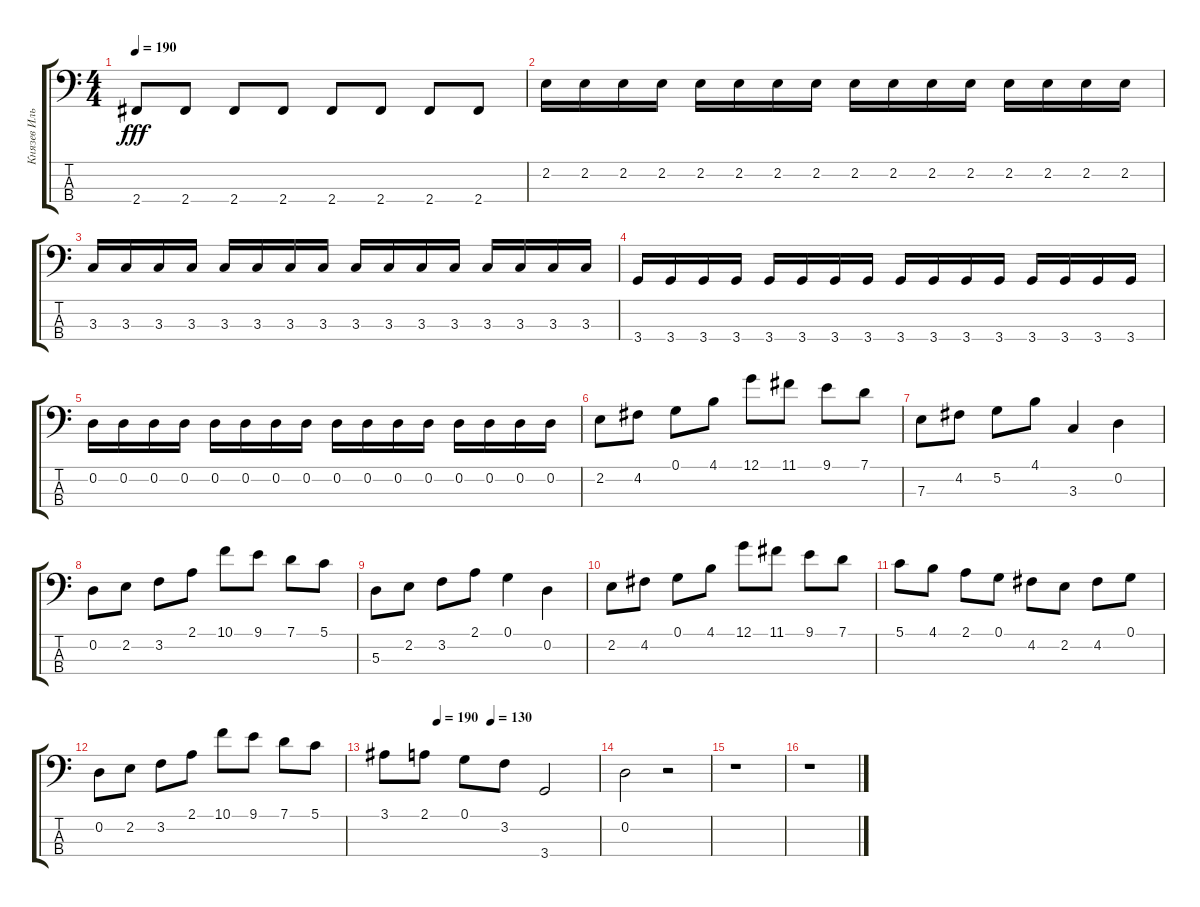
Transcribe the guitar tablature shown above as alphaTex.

\track ("Князев Илья" "Князев Иль") {instrument electricbasspick}
\staff {score tabs}
\tuning (G2 D2 A1 E1) {hide}
\ts (4 4)
\tempo 190
\clef f4
\ks c
2.4.8{dy fff} 2.4.8 2.4.8 2.4.8 2.4.8 2.4.8 2.4.8 2.4.8 |
2.2.16 2.2.16 2.2.16 2.2.16 2.2.16 2.2.16 2.2.16 2.2.16 2.2.16 2.2.16 2.2.16 2.2.16 2.2.16 2.2.16 2.2.16 2.2.16 |
3.3.16 3.3.16 3.3.16 3.3.16 3.3.16 3.3.16 3.3.16 3.3.16 3.3.16 3.3.16 3.3.16 3.3.16 3.3.16 3.3.16 3.3.16 3.3.16 |
3.4.16 3.4.16 3.4.16 3.4.16 3.4.16 3.4.16 3.4.16 3.4.16 3.4.16 3.4.16 3.4.16 3.4.16 3.4.16 3.4.16 3.4.16 3.4.16 |
0.2.16 0.2.16 0.2.16 0.2.16 0.2.16 0.2.16 0.2.16 0.2.16 0.2.16 0.2.16 0.2.16 0.2.16 0.2.16 0.2.16 0.2.16 0.2.16 |
2.2.8 4.2.8 0.1.8 4.1.8 12.1.8 11.1.8 9.1.8 7.1.8 |
7.3.8 4.2.8 5.2.8 4.1.8 3.3.4 0.2.4 |
0.2.8 2.2.8 3.2.8 2.1.8 10.1.8 9.1.8 7.1.8 5.1.8 |
5.3.8 2.2.8 3.2.8 2.1.8 0.1.4 0.2.4 |
2.2.8 4.2.8 0.1.8 4.1.8 12.1.8 11.1.8 9.1.8 7.1.8 |
5.1.8 4.1.8 2.1.8 0.1.8 4.2.8 2.2.8 4.2.8 0.1.8 |
0.2.8 2.2.8 3.2.8 2.1.8 10.1.8 9.1.8 7.1.8 5.1.8 |
\tempo (190 0.25)
\tempo (130 0.5)
3.1.8 2.1.8 0.1.8 3.2.8 3.4.2 |
0.2.2 r.2 |
r.1 |
r.1
